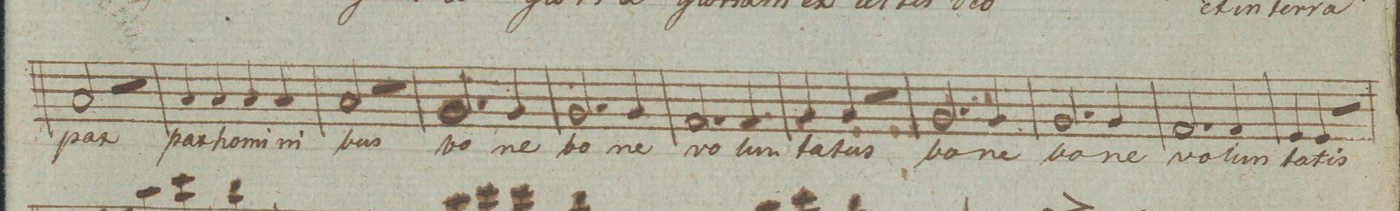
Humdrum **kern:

**kern	**text	**dynam
*I"Soprano.	*	*
*clefC1	*	*
*k[]	*	*
*met(c|)	*	*
*M2/2	*	*
2f/	pax	.
2r	.	.
=17	=17	=17
4f/	pax	.
4f/	ho-	.
4f/	-mi-	.
4f/	-ni-	.
=18	=18	=18
2f/	-bus	.
2r	.	.
=19	=19	=19
2.e/	bo-	.
4e/	-ne	.
=20	=20	=20
2.e/	bo-	.
4e/	-ne	.
=21	=21	=21
2.d/	vo-	.
4d/	-lun-	.
=22	=22	=22
4e/	-ta-	.
4e/	-tus	.
2r	.	.
=23	=23	=23
2.e/	bo-	.
4e/	-ne	.
=24	=24	=24
2.e/	bo-	.
4e/	-ne	.
=25	=25	=25
2.d/	vo-	.
4d/	-lun-	.
=26	=26	=26
4c/	-ta-	.
4c/	-tis	.
2r	.	.
=27	=27	=27
*-	*-	*-
